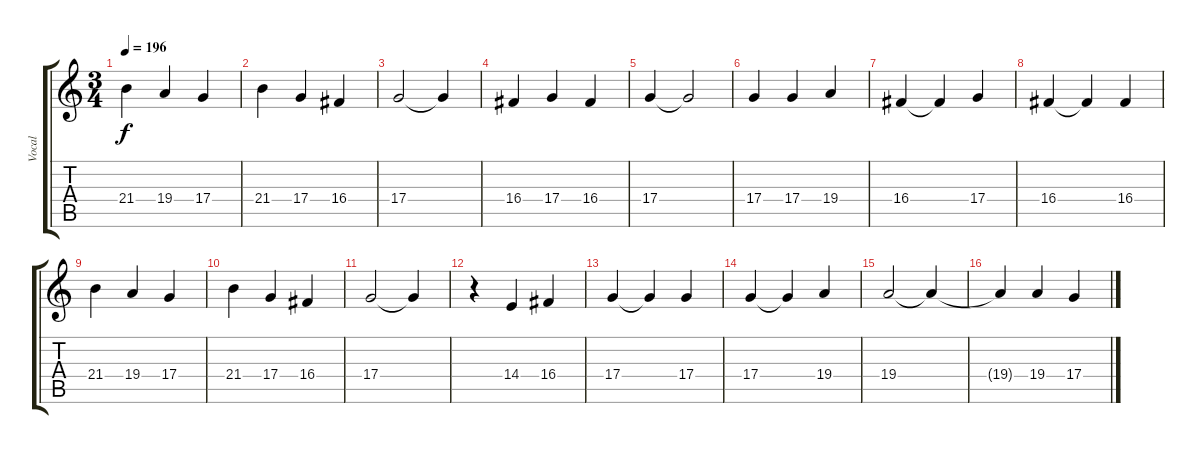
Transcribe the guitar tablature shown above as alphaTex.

\track ("Vocal" "Vocal") {instrument lead1square}
\staff {score tabs}
\tuning (E4 B3 G3 D3 A2 E2) {hide}
\ts (3 4)
\tempo 196
\clef g2
\ks c
21.4.4{dy f} 19.4.4 17.4.4 |
21.4.4 17.4.4 16.4.4 |
17.4.2 17.4{t}.4 |
16.4.4 17.4.4 16.4.4 |
17.4.4 17.4{t}.2 |
17.4.4 17.4.4 19.4.4 |
16.4.4 16.4{t}.4 17.4.4 |
16.4.4 16.4{t}.4 16.4.4 |
21.4.4 19.4.4 17.4.4 |
21.4.4 17.4.4 16.4.4 |
17.4.2 17.4{t}.4 |
r.4 14.4.4 16.4.4 |
17.4.4 17.4{t}.4 17.4.4 |
17.4.4 17.4{t}.4 19.4.4 |
19.4.2 19.4{t}.4 |
19.4{t}.4 19.4.4 17.4.4
